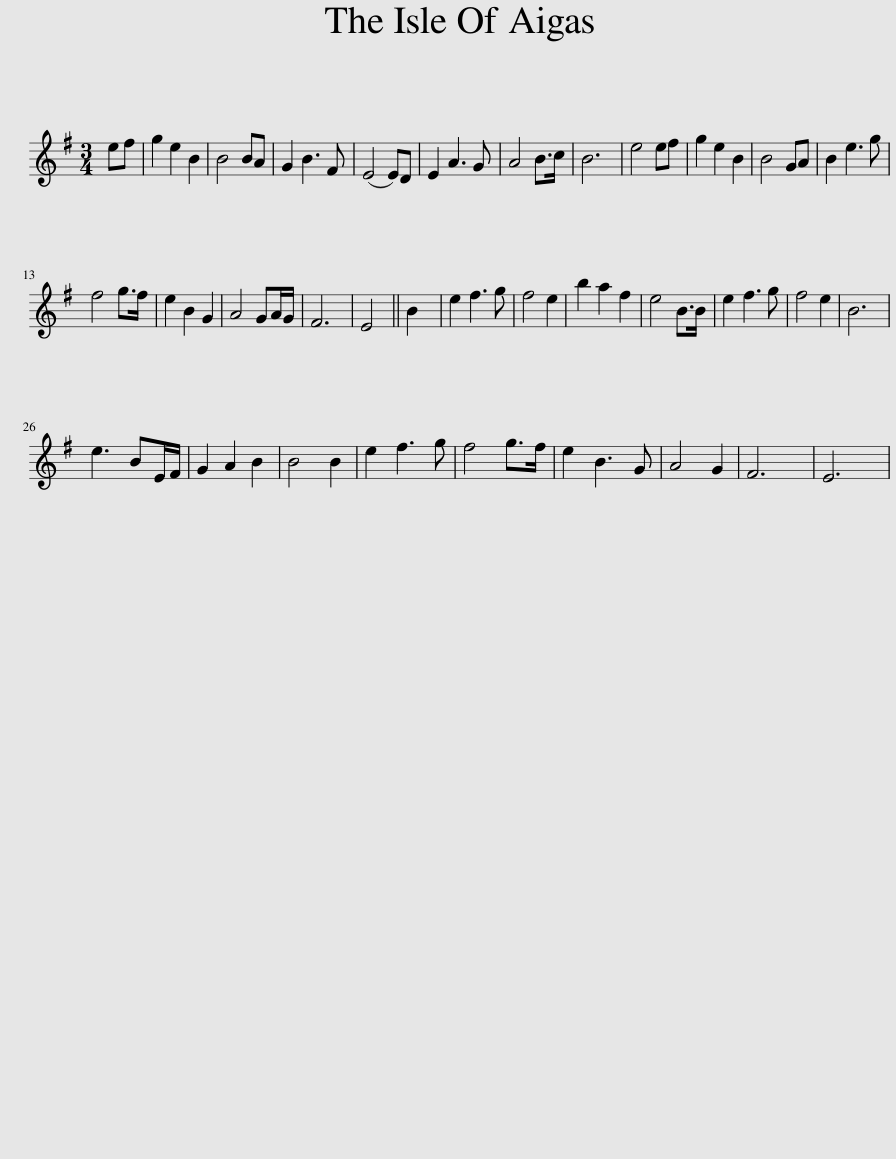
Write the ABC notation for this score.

X:1
L:1/8
M:3/4
I:linebreak $
K:Emin
V:1 treble
V:1
 ef | g2 e2 B2 | B4 BA | G2 B3 F | (E4 E)D | %5
 E2 A3 G | A4 B>c | B6 | e4 ef | g2 e2 B2 | %10
 B4 GA | B2 e3 g |$ f4 g>f | e2 B2 G2 | A4 GA/G/ | %15
 F6 | E4 || B2 | e2 f3 g | f4 e2 | %20
 b2 a2 f2 | e4 B>B | e2 f3 g | f4 e2 | B6 |$ %25
 e3 BE/F/ | G2 A2 B2 | B4 B2 | e2 f3 g | f4 g>f | %30
 e2 B3 G | A4 G2 | F6 | E6 | %34
